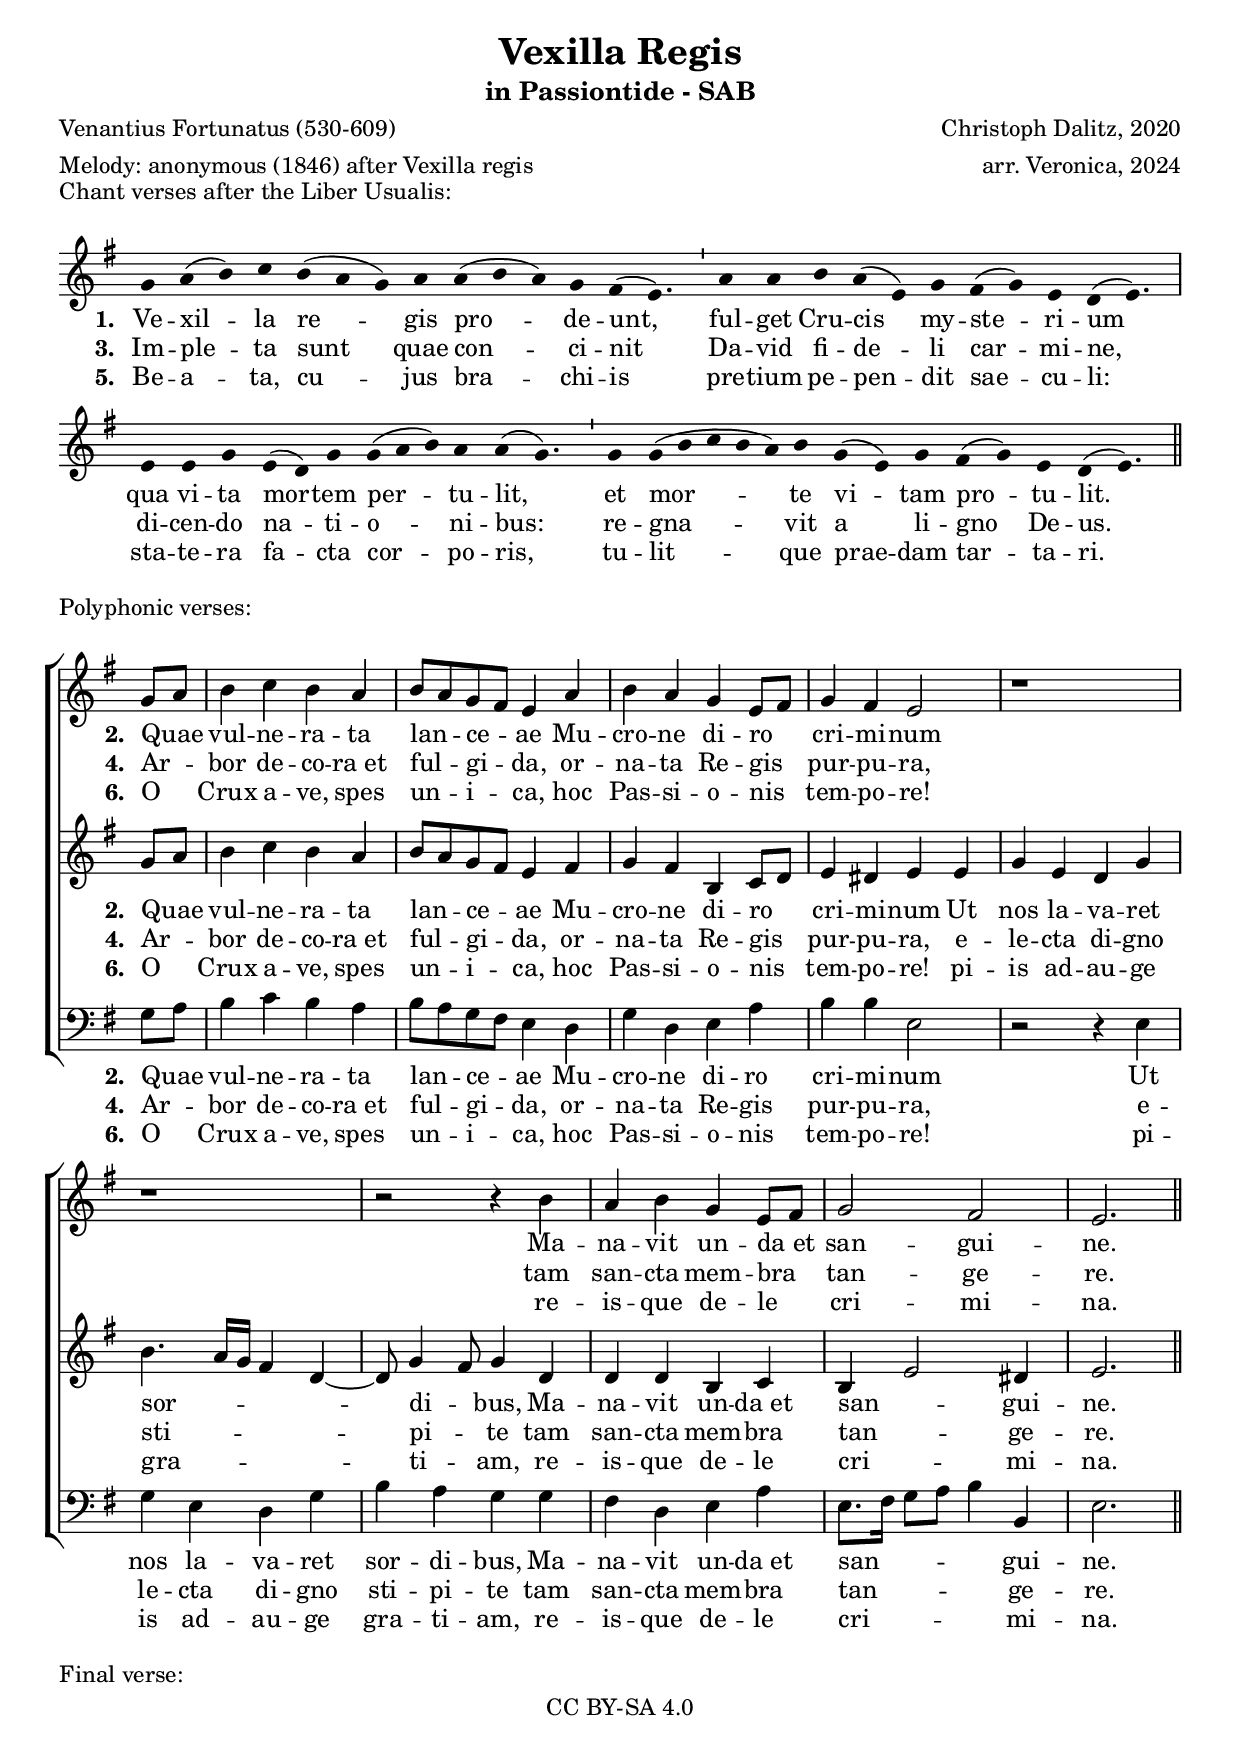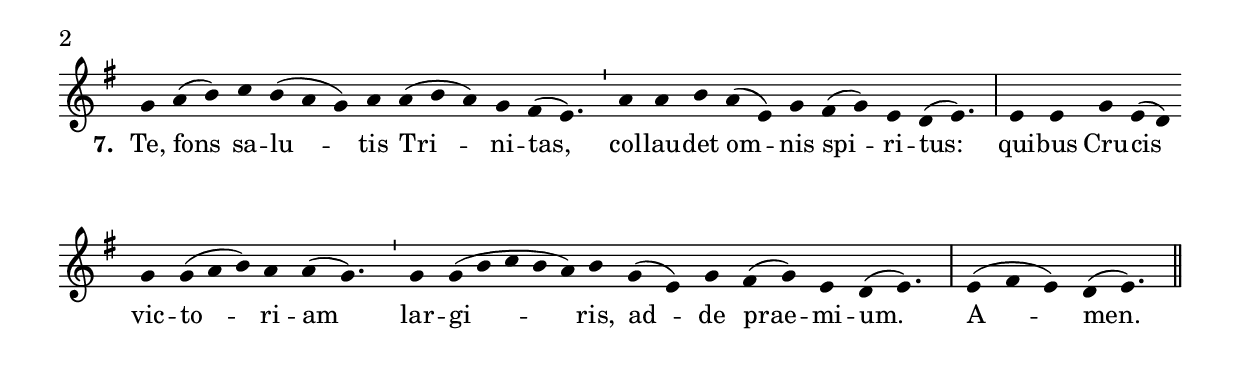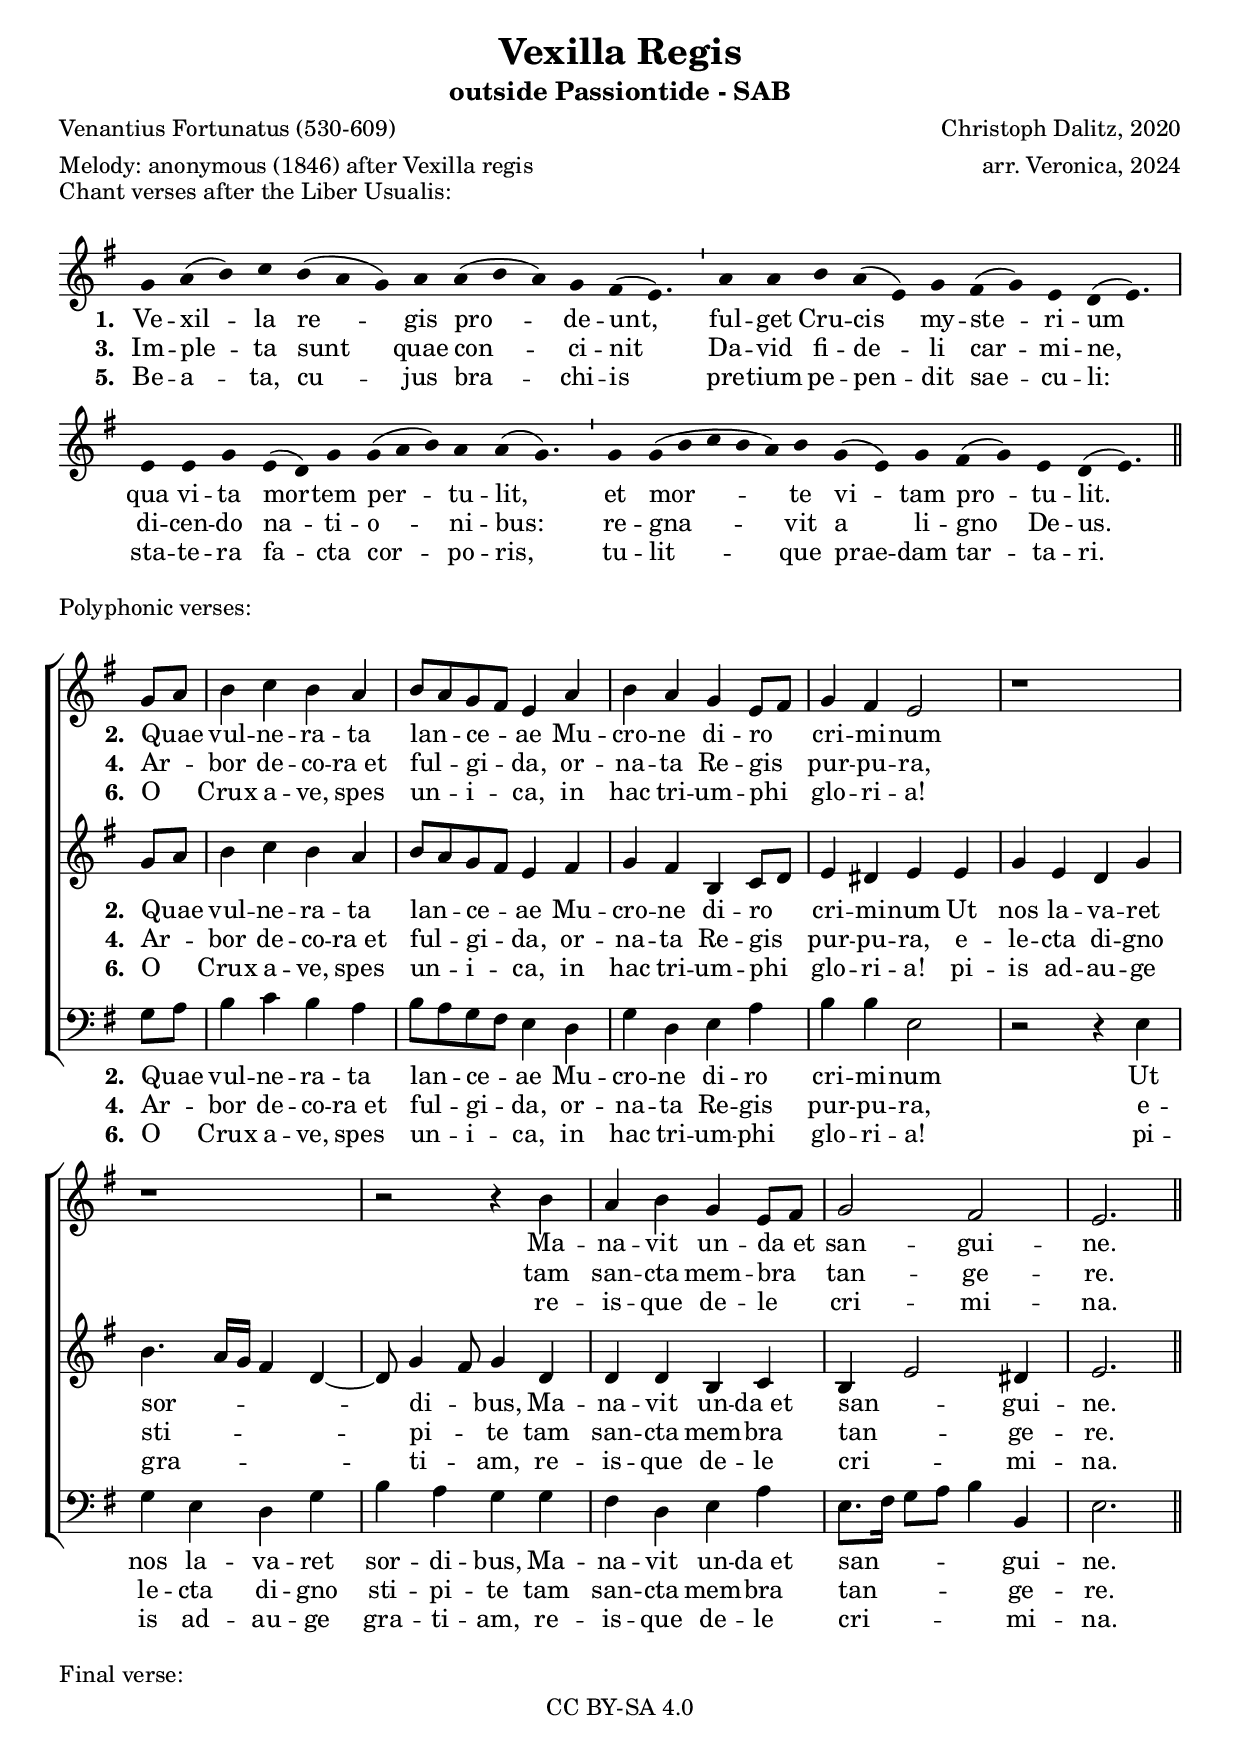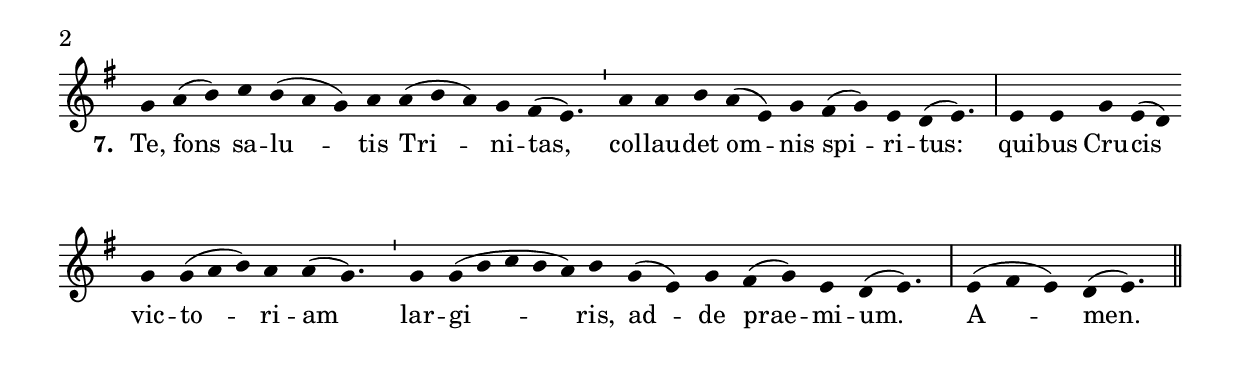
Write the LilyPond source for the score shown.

\version "2.24.2"

%\include "gregorian.ly"

\header {
	title = "Vexilla Regis"
        composer = "Christoph Dalitz, 2020"
	poet = "Venantius Fortunatus (530-609)"
        meter = "Melody: anonymous (1846) after Vexilla regis"
        arranger = "arr. Veronica, 2024"
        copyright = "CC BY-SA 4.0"
}



chant = \relative c'' {
  \key bes \major
  \set Score.timing = ##f
  bes4 c( d) ees d( c bes) c c( d c) bes a( g4.) \bar "'"
  c4 c d c( g) bes a( bes) g f( g4.) \bar "|" \break
  g4 g bes g8( f) bes4 bes8( c d) c4 c4( bes4.) \bar "'"
  bes4 bes8( d ees d c) d4 bes( g) bes a( bes) g f4( g4.) \bar "||"
}

chantamen = \relative c'' {
  \key bes \major
  \set Score.timing = ##f
  bes4 c( d) ees d( c bes) c c( d c) bes a( g4.) \bar "'"
  c4 c d c( g) bes a( bes) g f( g4.) \bar "|"
  g4 g bes g8( f) \bar "" \break bes4 bes8( c d) c4 c4( bes4.) \bar "'"
  bes4 bes8( d ees d c) d4 bes( g) bes a( bes) g f4( g4.) \bar "|"
  g4( a g) f( g4.) \bar "||"
}

altowords = \lyricmode { \set stanza = "1. " Ve -- xil -- la re -- gis pro -- de -- unt, ful -- get Cru -- cis my -- ste -- ri -- um 
qua vi -- ta mor -- tem per -- tu -- lit,
et mor -- te vi -- tam pro -- tu -- lit. }

basswords = \lyricmode { \set stanza = "1. " Ve -- xil -- la re -- gis pro -- de -- unt, ful -- get Cru -- cis my -- ste -- ri -- um 
quo car -- ne car -- nis con -- di -- tor
sus -- pen -- sus est pa -- ti -- bu -- lo. }

versetwowords = \lyricmode { \set stanza = "2. " 
   Quae vul -- ne -- ra -- ta lan -- ce -- ae
   Mu -- cro -- ne di -- ro cri -- mi -- num
   Ut nos la -- va -- ret sor -- di -- bus,
   Ma -- na -- vit un -- da_et san -- gui -- ne.
}

soptwowords = \lyricmode { \set stanza = "2. " 
   Quae vul -- ne -- ra -- ta lan -- ce -- ae
   Mu -- cro -- ne di -- ro cri -- mi -- num
   Ma -- na -- vit un -- da_et san -- gui -- ne.
}

versethreewords = \lyricmode { \set stanza = "3. "
Im -- ple -- ta sunt quae con -- ci -- nit
Da -- vid fi -- de -- li car -- mi -- ne,
di -- cen -- do na -- ti -- o -- ni -- bus:
re -- gna -- vit a li -- gno De -- us. }

versefourwords = \lyricmode { \set stanza = "4. "
Ar -- bor de -- co -- ra_et ful -- gi -- da,
or -- na -- ta Re -- gis pur -- pu -- ra,
e -- le -- cta di -- gno sti -- pi -- te
tam san -- cta mem -- bra tan -- ge -- re.
}


sopfourwords = \lyricmode { \set stanza = "4. "
Ar -- bor de -- co -- ra_et ful -- gi -- da,
or -- na -- ta Re -- gis pur -- pu -- ra,
tam san -- cta mem -- bra tan -- ge -- re.
}

versefivewords = \lyricmode { \set stanza = "5. "
Be -- a -- ta, cu -- jus bra -- chi -- is
pre -- tium pe -- pen -- dit sae -- cu -- li:
sta -- te -- ra fa -- cta cor -- po -- ris,
tu -- lit -- que prae -- dam tar -- ta -- ri.
}

versesixwords = \lyricmode { \set stanza = "6. "
O Crux a -- ve, spes un -- i -- ca,
hoc Pas -- si -- o -- nis tem -- po -- re!
pi -- is ad -- au -- ge gra -- ti -- am,
re -- is -- que de -- le cri -- mi -- na.}


sopsixwords = \lyricmode { \set stanza = "6. "
O Crux a -- ve, spes un -- i -- ca,
hoc Pas -- si -- o -- nis tem -- po -- re!
re -- is -- que de -- le cri -- mi -- na.}


versesixtriumph = \lyricmode { \set stanza = "6. "
O Crux a -- ve, spes un -- i -- ca,
in hac tri -- um -- phi glo -- ri -- a!
pi -- is ad -- au -- ge gra -- ti -- am,
re -- is -- que de -- le cri -- mi -- na.}


sopsixtriumph = \lyricmode { \set stanza = "6. "
O Crux a -- ve, spes un -- i -- ca,
in hac tri -- um -- phi glo -- ri -- a!
re -- is -- que de -- le cri -- mi -- na.}

versesevenwords = \lyricmode { \set stanza = "7. "
Te, fons sa -- lu -- tis Tri -- ni -- tas,
col -- lau -- det om -- nis spi -- ri -- tus:
qui -- bus Cru -- cis vic -- to -- ri -- am
lar -- gi -- ris, ad -- de prae -- mi -- um. A -- men. }

   global = {
     \key bes \major
     \time 4/4
     \dynamicUp
   }


   sopranonotes = \relative c'' {
   \override Slur.stencil = ##f
      \partial 4 bes8( c) d4 ees d c d8( c) bes( a) g4 c4 d c bes g8( a) bes4 a g2 |
    r1 r1 r2 r4 d'4 c d bes g8( a) bes2 a g2. \bar "||"
   }
sopranowords = \lyricmode {  Ve -- xil -- la re -- gis pro -- de -- unt, ful -- get Cru -- cis my -- ste -- ri -- um
sus -- pen -- sus est pa -- ti -- bu -- lo. }
altonotes = \relative c'' {
\override Slur.stencil = ##f
   \partial 4 bes8( c) d4 ees d c d8( c) bes( a) g4 a bes a d, ees8( f) g4 fis g
 g bes g f bes d4.( c16 bes a4 f~ f8) bes4( a8) bes4 f f f d ees d( g2) fis4 g2.
}

bassnotes = \relative c' {
  \clef bass
\override Slur.stencil = ##f
   \partial 4 bes8( c) d4 ees d c d8( c) bes( a) g4 f bes f g c d d g,2
  r2 r4 g4 bes g f bes d c bes bes a f g c g8.( a16 bes8 c d4) d,4 g2.
}


\book {
   \bookOutputSuffix "passiontide"
\header {
  subtitle = "in Passiontide - SAB"
}
\markup {
Chant verses after the Liber Usualis:
}
   \score {
     \transpose f d
     \new GregorianTranscriptionStaff <<
       \new GregorianTranscriptionVoice = "melody" \chant
       \new GregorianTranscriptionLyrics = "one" \lyricsto melody \altowords
       \new GregorianTranscriptionLyrics = "two" \lyricsto melody \versethreewords
       \new GregorianTranscriptionLyrics = "three" \lyricsto melody \versefivewords
     >>
   \layout {
		indent=0
		\context { \Score \remove "Bar_number_engraver" }
		\context { \Staff \remove "Time_signature_engraver" }
		\context { \Score \remove "Mark_engraver"  }
                \context { \Staff \consists "Mark_engraver"  }
	} %%% close layout

   }

\markup {
 Polyphonic verses:
}

\score {
  \transpose f d
  \new ChoirStaff <<
    \new Staff <<
      \new Voice = "soprano" <<
        \global
        \sopranonotes
      >>
      \new Lyrics \lyricsto "soprano" \soptwowords
      \new Lyrics \lyricsto "soprano" \sopfourwords
      \new Lyrics \lyricsto "soprano" \sopsixwords
    >>
    \new Staff <<
      \new Voice = "alto" <<
        \global
        \altonotes
      >>
      \new Lyrics \lyricsto "alto" \versetwowords
      \new Lyrics \lyricsto "alto" \versefourwords
      \new Lyrics \lyricsto "alto" \versesixwords
    >>
   \new Staff <<
      \new Voice = "bass" <<
        \global
        \bassnotes
      >>
      \new Lyrics \lyricsto "bass" \versetwowords
      \new Lyrics \lyricsto "bass" \versefourwords
      \new Lyrics \lyricsto "bass" \versesixwords
    >>
  >>
\layout {
		indent=0
		\context { \Score \remove "Bar_number_engraver" }
		\context { \Staff \remove "Time_signature_engraver" }
		\context { \Score \remove "Mark_engraver"  }
                \context { \Staff \consists "Mark_engraver"  }
	} %%% close layout

\midi { \context { \Score tempoWholesPerMinute = #(ly:make-moment 60 2) }} 
}
\markup {
Final verse:
}
\score {
  \transpose f d
  \new GregorianTranscriptionStaff <<
    \new GregorianTranscriptionVoice = "melody" \chantamen
    \new GregorianTranscriptionLyrics = "one" \lyricsto melody \versesevenwords
  >>
\layout {
		indent=0
		\context { \Score \remove "Bar_number_engraver" }
		\context { \Staff \remove "Time_signature_engraver" }
		\context { \Score \remove "Mark_engraver"  }
                \context { \Staff \consists "Mark_engraver"  }
	} %%% close layout

}

}


\book {
   \bookOutputSuffix "triumph"
\header {
  subtitle = "outside Passiontide - SAB"
}
\markup {
Chant verses after the Liber Usualis:
}
   \score {
     \transpose f d
     \new GregorianTranscriptionStaff <<
       \new GregorianTranscriptionVoice = "melody" \chant
       \new GregorianTranscriptionLyrics = "one" \lyricsto melody \altowords
       \new GregorianTranscriptionLyrics = "two" \lyricsto melody \versethreewords
       \new GregorianTranscriptionLyrics = "three" \lyricsto melody \versefivewords
     >>
   \layout {
		indent=0
		\context { \Score \remove "Bar_number_engraver" }
		\context { \Staff \remove "Time_signature_engraver" }
		\context { \Score \remove "Mark_engraver"  }
                \context { \Staff \consists "Mark_engraver"  }
	} %%% close layout

   }

\markup {
 Polyphonic verses:
}

\score {
  \transpose f d
  \new ChoirStaff <<
    \new Staff <<
      \new Voice = "soprano" <<
        \global
        \sopranonotes
      >>
      \new Lyrics \lyricsto "soprano" \soptwowords
      \new Lyrics \lyricsto "soprano" \sopfourwords
      \new Lyrics \lyricsto "soprano" \sopsixtriumph
    >>
    \new Staff <<
      \new Voice = "alto" <<
        \global
        \altonotes
      >>
      \new Lyrics \lyricsto "alto" \versetwowords
      \new Lyrics \lyricsto "alto" \versefourwords
      \new Lyrics \lyricsto "alto" \versesixtriumph
    >>
   \new Staff <<
      \new Voice = "bass" <<
        \global
        \bassnotes
      >>
      \new Lyrics \lyricsto "bass" \versetwowords
      \new Lyrics \lyricsto "bass" \versefourwords
      \new Lyrics \lyricsto "bass" \versesixtriumph
    >>
  >>
\layout {
		indent=0
		\context { \Score \remove "Bar_number_engraver" }
		\context { \Staff \remove "Time_signature_engraver" }
		\context { \Score \remove "Mark_engraver"  }
                \context { \Staff \consists "Mark_engraver"  }
	} %%% close layout

\midi { \context { \Score tempoWholesPerMinute = #(ly:make-moment 60 2) }} 
}
\markup {
Final verse:
}
\score {
  \transpose f d
  \new GregorianTranscriptionStaff <<
    \new GregorianTranscriptionVoice = "melody" \chantamen
    \new GregorianTranscriptionLyrics = "one" \lyricsto melody \versesevenwords
  >>
\layout {
		indent=0
		\context { \Score \remove "Bar_number_engraver" }
		\context { \Staff \remove "Time_signature_engraver" }
		\context { \Score \remove "Mark_engraver"  }
                \context { \Staff \consists "Mark_engraver"  }
	} %%% close layout

}

}


